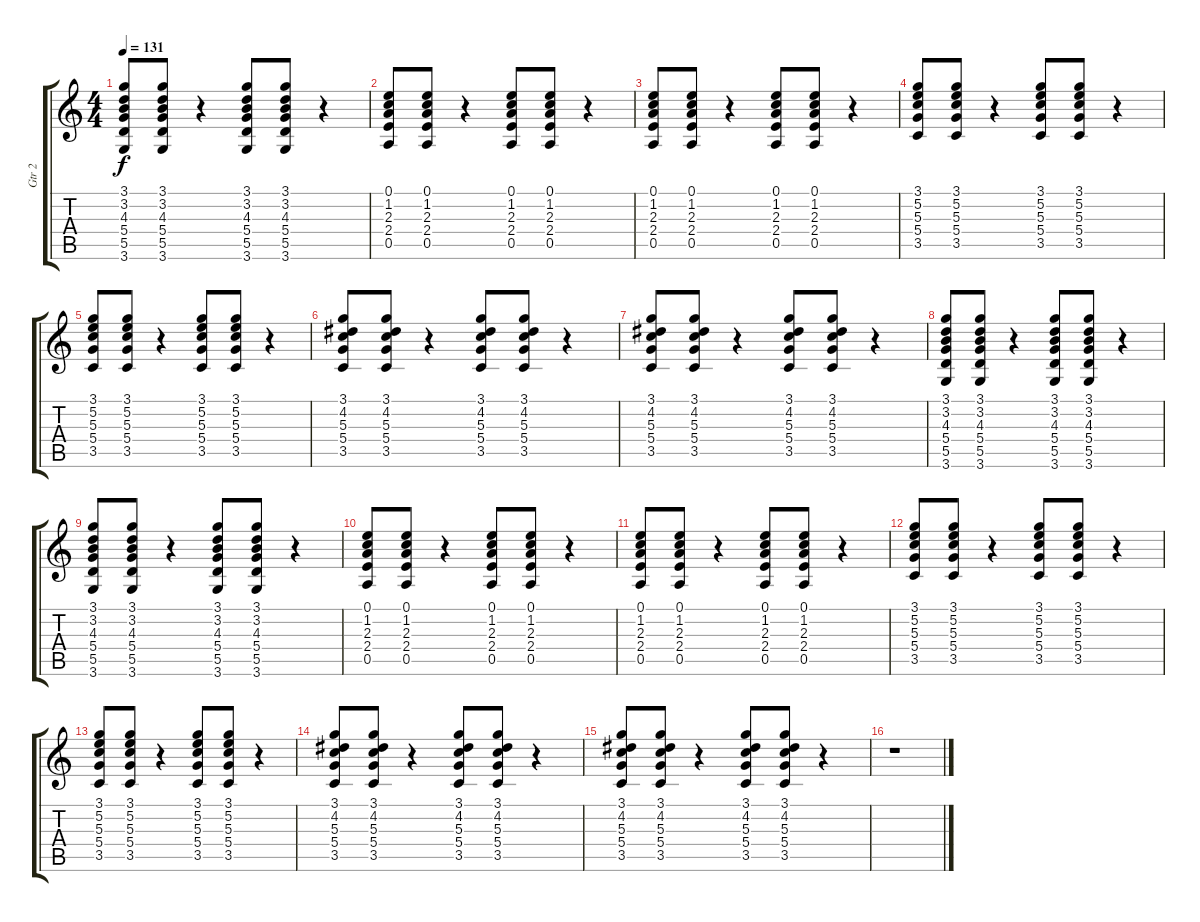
\track ("Gtr 2" "Gtr 2") {instrument distortionguitar}
\staff {score tabs}
\tuning (E4 B3 G3 D3 A2 E2) {hide}
\ts (4 4)
\tempo 131
\clef g2
\ks c
(3.1 3.2 4.3 5.4 5.5 3.6).8{dy f} (3.1 3.2 4.3 5.4 5.5 3.6).8 r.4 (3.1 3.2 4.3 5.4 5.5 3.6).8 (3.1 3.2 4.3 5.4 5.5 3.6).8 r.4 |
(0.1 1.2 2.3 2.4 0.5).8 (0.1 1.2 2.3 2.4 0.5).8 r.4 (0.1 1.2 2.3 2.4 0.5).8 (0.1 1.2 2.3 2.4 0.5).8 r.4 |
(0.1 1.2 2.3 2.4 0.5).8 (0.1 1.2 2.3 2.4 0.5).8 r.4 (0.1 1.2 2.3 2.4 0.5).8 (0.1 1.2 2.3 2.4 0.5).8 r.4 |
(3.1 5.2 5.3 5.4 3.5).8 (3.1 5.2 5.3 5.4 3.5).8 r.4 (3.1 5.2 5.3 5.4 3.5).8 (3.1 5.2 5.3 5.4 3.5).8 r.4 |
(3.1 5.2 5.3 5.4 3.5).8 (3.1 5.2 5.3 5.4 3.5).8 r.4 (3.1 5.2 5.3 5.4 3.5).8 (3.1 5.2 5.3 5.4 3.5).8 r.4 |
(3.1 4.2 5.3 5.4 3.5).8 (3.1 4.2 5.3 5.4 3.5).8 r.4 (3.1 4.2 5.3 5.4 3.5).8 (3.1 4.2 5.3 5.4 3.5).8 r.4 |
(3.1 4.2 5.3 5.4 3.5).8 (3.1 4.2 5.3 5.4 3.5).8 r.4 (3.1 4.2 5.3 5.4 3.5).8 (3.1 4.2 5.3 5.4 3.5).8 r.4 |
(3.1 3.2 4.3 5.4 5.5 3.6).8 (3.1 3.2 4.3 5.4 5.5 3.6).8 r.4 (3.1 3.2 4.3 5.4 5.5 3.6).8 (3.1 3.2 4.3 5.4 5.5 3.6).8 r.4 |
(3.1 3.2 4.3 5.4 5.5 3.6).8 (3.1 3.2 4.3 5.4 5.5 3.6).8 r.4 (3.1 3.2 4.3 5.4 5.5 3.6).8 (3.1 3.2 4.3 5.4 5.5 3.6).8 r.4 |
(0.1 1.2 2.3 2.4 0.5).8 (0.1 1.2 2.3 2.4 0.5).8 r.4 (0.1 1.2 2.3 2.4 0.5).8 (0.1 1.2 2.3 2.4 0.5).8 r.4 |
(0.1 1.2 2.3 2.4 0.5).8 (0.1 1.2 2.3 2.4 0.5).8 r.4 (0.1 1.2 2.3 2.4 0.5).8 (0.1 1.2 2.3 2.4 0.5).8 r.4 |
(3.1 5.2 5.3 5.4 3.5).8 (3.1 5.2 5.3 5.4 3.5).8 r.4 (3.1 5.2 5.3 5.4 3.5).8 (3.1 5.2 5.3 5.4 3.5).8 r.4 |
(3.1 5.2 5.3 5.4 3.5).8 (3.1 5.2 5.3 5.4 3.5).8 r.4 (3.1 5.2 5.3 5.4 3.5).8 (3.1 5.2 5.3 5.4 3.5).8 r.4 |
(3.1 4.2 5.3 5.4 3.5).8 (3.1 4.2 5.3 5.4 3.5).8 r.4 (3.1 4.2 5.3 5.4 3.5).8 (3.1 4.2 5.3 5.4 3.5).8 r.4 |
(3.1 4.2 5.3 5.4 3.5).8 (3.1 4.2 5.3 5.4 3.5).8 r.4 (3.1 4.2 5.3 5.4 3.5).8 (3.1 4.2 5.3 5.4 3.5).8 r.4 |
r.1
